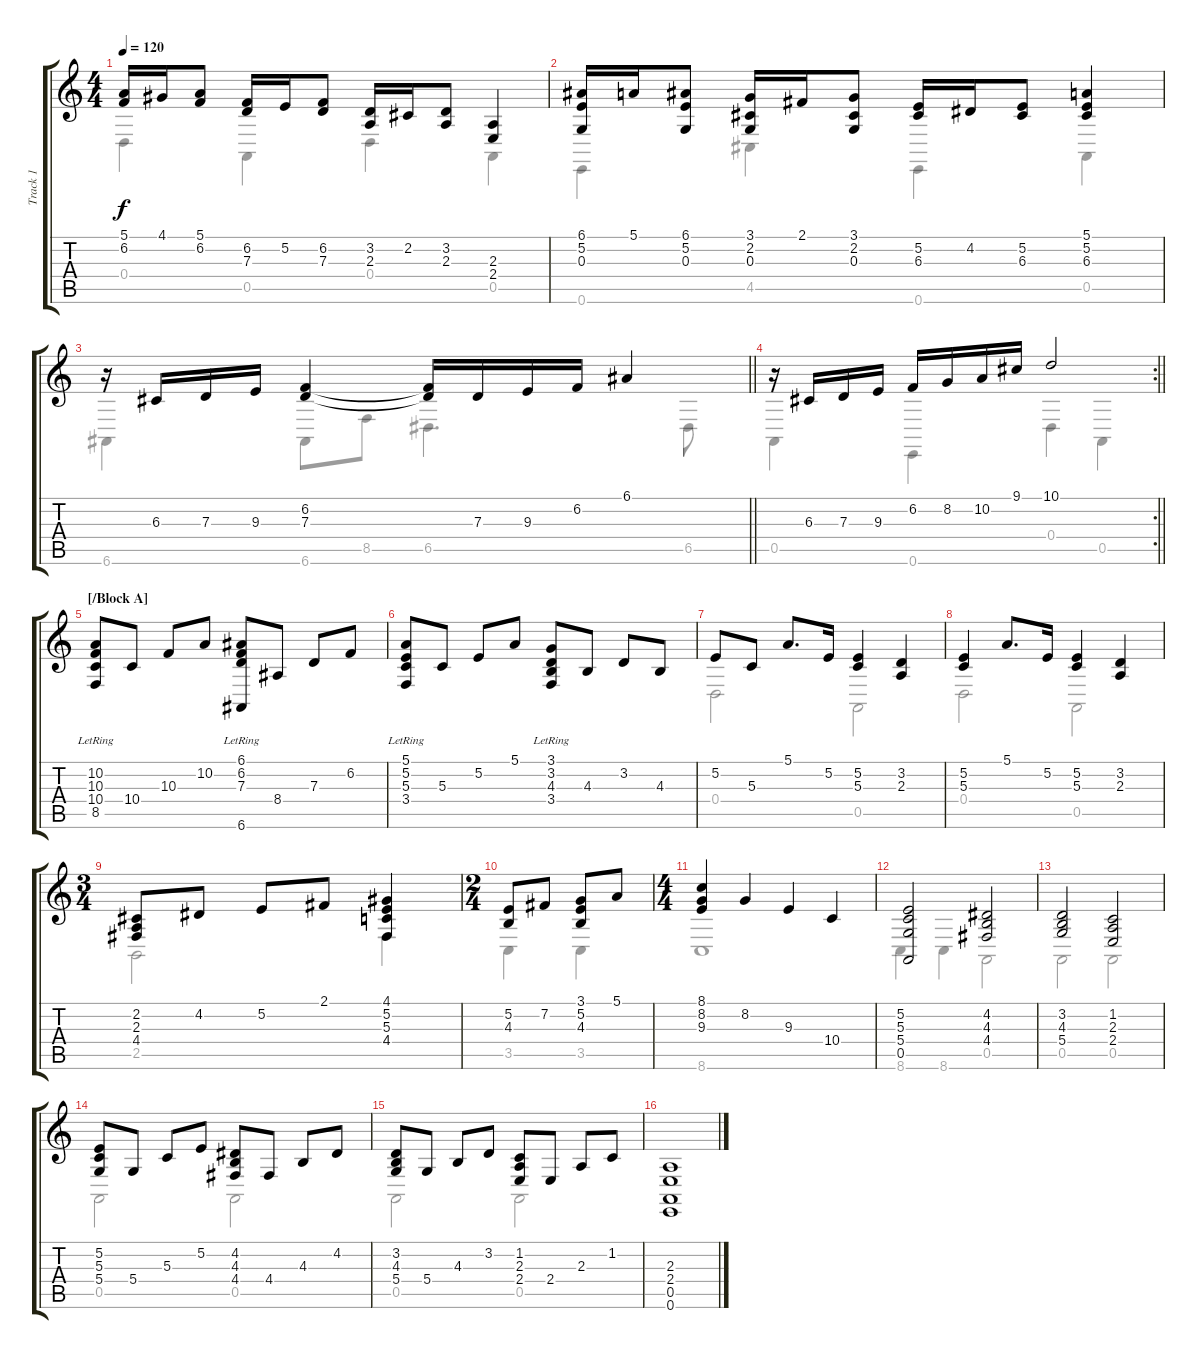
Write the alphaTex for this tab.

\track ("Track 1" "Track 1") {instrument brightacousticpiano}
\staff {score tabs}
\tuning (E4 B3 G3 D3 A2 E2) {hide}
\voice
\ts (4 4)
\tempo 120
\clef g2
\ks c
(5.1 6.2).16{dy f} 4.1.16 (5.1 6.2).8 (6.2 7.3).16 5.2.16 (6.2 7.3).8 (3.2 2.3).16 2.2.16 (3.2 2.3).8 (2.3 2.4).4 |
(6.1 5.2 0.3).16 5.1.16 (6.1 5.2 0.3).8 (3.1 2.2 0.3).16 2.1.16 (3.1 2.2 0.3).8 (5.2 6.3).16 4.2.16 (5.2 6.3).8 (5.1 5.2 6.3).4 |
\barLineRight lightlight
r.16 6.3.16 7.3.16 9.3.16 (6.2 7.3).4 (6.2{t} 7.3{t}).16 7.3.16 9.3.16 6.2.16 6.1.4 |
\rc 2
\section ("" "")
\barLineRight lightlight
r.16 6.3.16 7.3.16 9.3.16 6.2.16 8.2.16 10.2.16 9.1.16 10.1.2 |
\section ("" "[/Block A]")
(10.2 10.3 10.4 8.5{lr}).8 10.4.8 10.3.8 10.2.8 (6.1 6.2 7.3 6.6{lr}).8 8.4.8 7.3.8 6.2.8 |
(5.1 5.2 5.3 3.4{lr}).8 5.3.8 5.2.8 5.1.8 (3.1 3.2 4.3 3.4{lr}).8 4.3.8 3.2.8 4.3.8 |
5.2.8 5.3.8 5.1.8{d} 5.2.16 (5.2 5.3).4 (3.2 2.3).4 |
(5.2 5.3).4 5.1.8{d} 5.2.16 (5.2 5.3).4 (3.2 2.3).4 |
\ts (3 4)
(2.2 2.3 4.4).8 4.2.8 5.2.8 2.1.8 (4.1 5.2 5.3 4.4).4 |
\ts (2 4)
(5.2 4.3).8 7.2.8 (3.1 5.2 4.3).8 5.1.8 |
\ts (4 4)
(8.1 8.2 9.3).4 8.2.4 9.3.4 10.4.4 |
(5.2 5.3 5.4 0.5).2 (4.2 4.3 4.4).2 |
(3.2 4.3 5.4).2 (1.2 2.3 2.4).2 |
(5.2 5.3 5.4).8 5.4.8 5.3.8 5.2.8 (4.2 4.3 4.4).8 4.4.8 4.3.8 4.2.8 |
(3.2 4.3 5.4).8 5.4.8 4.3.8 3.2.8 (1.2 2.3 2.4).8 2.4.8 2.3.8 1.2.8 |
(2.3 2.4 0.5 0.6).1
\voice
\clef g2
\ottava regular
\simile none
\ks c
0.4.4{dy f} 0.5.4 0.4.4 0.5.4 |
0.6.4 4.5.4 0.6.4 0.5.4 |
\barLineRight lightlight
6.6.4 6.6.8 8.5.8 6.5.4{d} 6.5.8 |
\barLineRight lightlight
0.5.4 0.6.4 0.4.4 0.5.4 |
|
|
0.4.2 0.5.2 |
0.4.2 0.5.2 |
2.5.2 4.4.4 |
3.5.4 3.5.4 |
8.6.1 |
8.6.4 8.6.4 0.5.2 |
0.5.2 0.5.2 |
0.5.2 0.5.2 |
0.5.2 0.5.2 |
